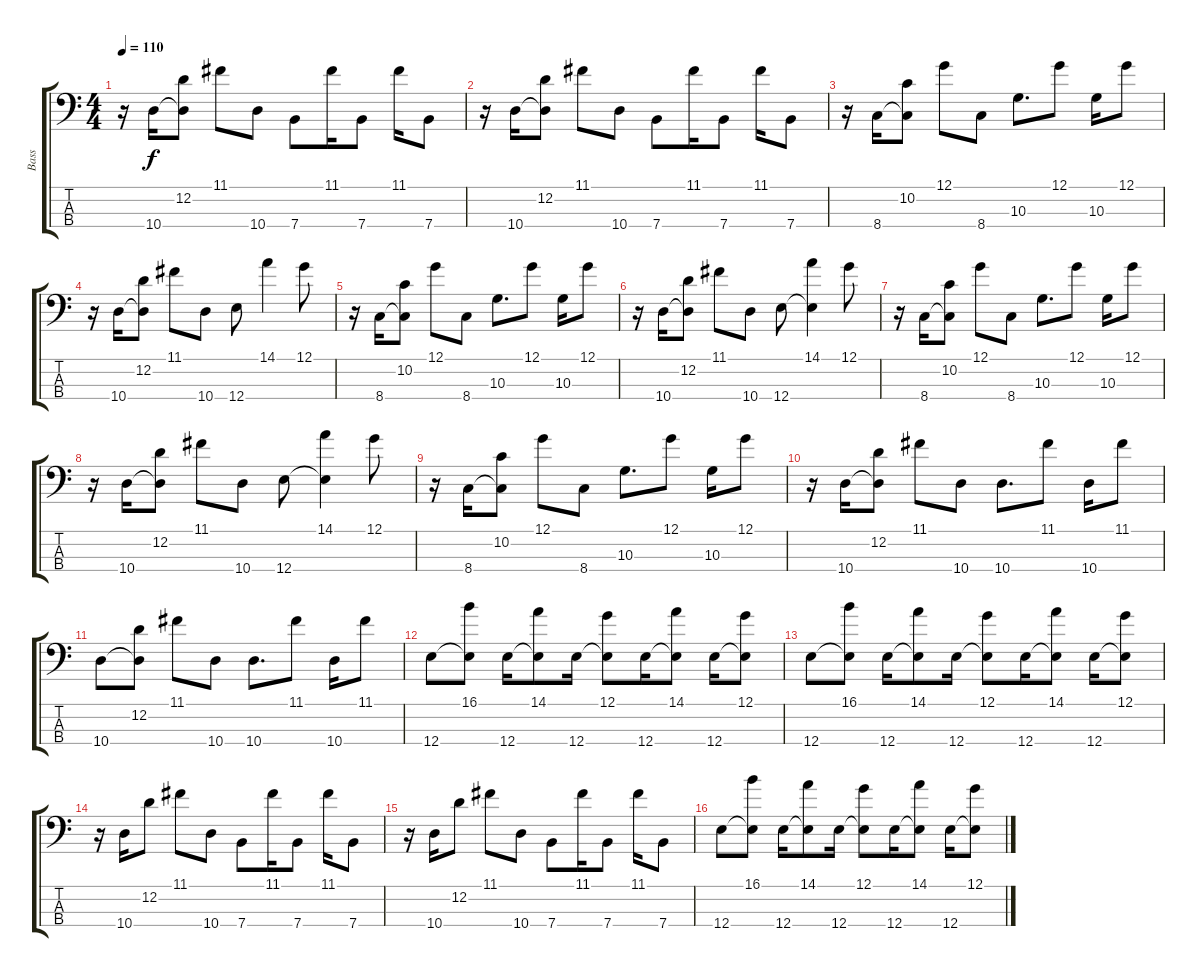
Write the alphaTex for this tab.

\track ("Bass" "Bass") {solo instrument electricbassfinger}
\staff {score tabs}
\tuning (G2 D2 A1 E1) {hide}
\ts (4 4)
\tempo 110
\clef f4
\ks c
r.16{dy f} 10.4.16 (12.2 10.4{t}).8 11.1.8 10.4.8 7.4.8 11.1.16 7.4.8 11.1.16 7.4.8 |
r.16 10.4.16 (12.2 10.4{t}).8 11.1.8 10.4.8 7.4.8 11.1.16 7.4.8 11.1.16 7.4.8 |
r.16 8.4.16 (10.2 8.4{t}).8 12.1.8 8.4.8 10.3.8{d} 12.1.8 10.3.16 12.1.8 |
r.16 10.4.16 (12.2 10.4{t}).8 11.1.8 10.4.8 12.4.8 14.1.4 12.1.8 |
r.16 8.4.16 (10.2 8.4{t}).8 12.1.8 8.4.8 10.3.8{d} 12.1.8 10.3.16 12.1.8 |
r.16 10.4.16 (12.2 10.4{t}).8 11.1.8 10.4.8 12.4.8 (14.1 12.4{t}).4 12.1.8 |
r.16 8.4.16 (10.2 8.4{t}).8 12.1.8 8.4.8 10.3.8{d} 12.1.8 10.3.16 12.1.8 |
r.16 10.4.16 (12.2 10.4{t}).8 11.1.8 10.4.8 12.4.8 (14.1 12.4{t}).4 12.1.8 |
r.16 8.4.16 (10.2 8.4{t}).8 12.1.8 8.4.8 10.3.8{d} 12.1.8 10.3.16 12.1.8 |
r.16 10.4.16 (12.2 10.4{t}).8 11.1.8 10.4.8 10.4.8{d} 11.1.8 10.4.16 11.1.8 |
10.4.8 (12.2 10.4{t}).8 11.1.8 10.4.8 10.4.8{d} 11.1.8 10.4.16 11.1.8 |
12.4.8 (16.1 12.4{t}).8 12.4.16 (14.1 12.4{t}).8 12.4.16 (12.1 12.4{t}).8 12.4.16 (14.1 12.4{t}).8 12.4.16 (12.1 12.4{t}).8 |
12.4.8 (16.1 12.4{t}).8 12.4.16 (14.1 12.4{t}).8 12.4.16 (12.1 12.4{t}).8 12.4.16 (14.1 12.4{t}).8 12.4.16 (12.1 12.4{t}).8 |
r.16 10.4.16 12.2.8 11.1.8 10.4.8 7.4.8 11.1.16 7.4.8 11.1.16 7.4.8 |
r.16 10.4.16 12.2.8 11.1.8 10.4.8 7.4.8 11.1.16 7.4.8 11.1.16 7.4.8 |
12.4.8 (16.1 12.4{t}).8 12.4.16 (14.1 12.4{t}).8 12.4.16 (12.1 12.4{t}).8 12.4.16 (14.1 12.4{t}).8 12.4.16 (12.1 12.4{t}).8
